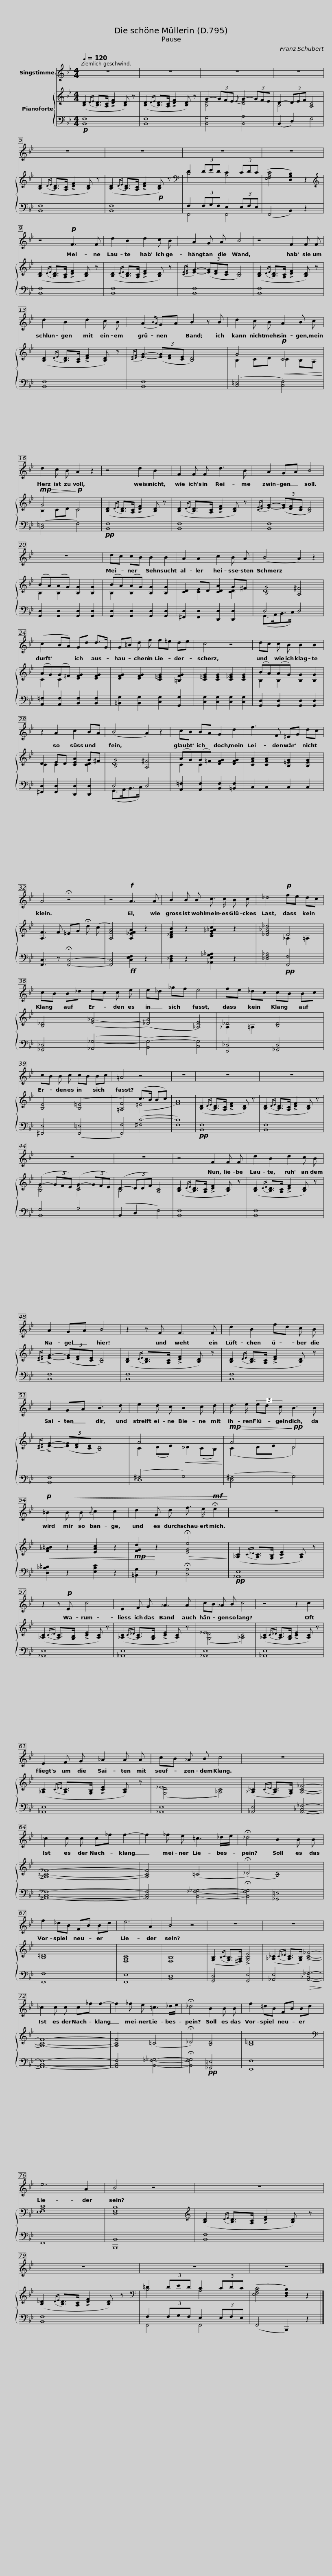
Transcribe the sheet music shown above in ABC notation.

X:1
%%score 1 { ( 2 4 ) | ( 3 5 ) }
L:1/8
Q:1/4=120
M:4/4
I:linebreak $
K:Bb
V:1 treble
V:2 treble
V:4 treble
V:3 bass
V:5 bass
V:1
 z8 | z8 | z8 | z8 | z8 |$ %5
 z8 | z8 | z8 | z4!p! F3 F | d2 B2 d2 c B | %10
 A2 G A B4 |$ z4 F2 F F | d2 B2 d2 c B | (A2{BA)} GA B2 z B | d2 c B A2 B c | %15
 d2 c B A2 z2 |$ z4 d2 B2 | F2 F F d3 B | A2 GA B4 | z8 | %20
 dc cB B2 B2 |$ A2 A2 c2 B A | (B4 A2) z2 | (c2 BA) Gd d>G | G=B d f f=e de | %25
 c4 z4 | dc c B B2 B2 |$ z2 A2 c2 BA | (B4 A2) z2 | cB BA G2 d2 | %30
 f3 F =EG dc | A4 !fermata!z4 | z4!f! A3 A |$ B2 B B c3/2 c/ B c | _d4!p! fe dc | %35
 cB B_d dc c e | e_d _gf e4 | fe _dc cB Bc |$ cB B c cB Bc | =A4 z4 | %40
 z8 | z8 | z8 | z8 |$ z8 | %45
 z4 F2 F F | d2 B2 d2 c B | A2 GA B4 | z2 z F F3 F |$ d2 B2 fd c B | %50
 A2 GA B3 d | e2 d c B2 c d | d3/2 e/ (3ed c B3 B |$!p! =B2!<(! B B{B} c2 c2 | d2 G d f3/2 e/!mf! !fermata!e2!<)! | %55
 z8 | z2 z!p! E c4 | E2 F G _A3 A |$ cB _A B c4 | z4 z2 c2 | %60
 E2 F G _A2 A A | cB _A B c4 | z8 |$ _c2 c c c_f f2- | f2 _f e =c3 _d/e/ | %65
 !fermata!_d4 B2 B B | f2 _dB FB Bd | e6 A2 | B4 z4 |$ z8 | %70
 z8 | _c2 c c c_f f2- | f2 _f e =c3 _d/e/ | !fermata!_d4 B2 B B |$ f2 =dB FB Bd | %75
 e6 A2 | B4 z4 | z8 | z8 | z8 | %80
 z8 |] %81
V:2
 ([B,D]2{DE} [B,D]>[A,C] !>![DF]2 [B,D]) z | ([B,D]2{DE} [B,D]>[A,C] !>![DF]2 [B,D]) z | G2- (3GFE{E} G2- (3GFE | D2- (3DEF [A,C]4 | ([B,D]2{DE} [B,D]>[A,C] !>![DF]2 [B,D]) z |$ %5
 ([B,D]2{DE} [B,D]>[A,C] !>![DF]2!p! [B,D]) z |[K:bass] D2 (3DED C2 (3CDC | (([E,F,A,C]4 [D,G,B,]2)) z2 |[K:treble] ([B,D]2{DE} [B,D]>[A,C] !>![DF]2 [B,D]) z | ([B,D]2{DE} [B,D]>[A,C] !>![DF]2 [B,D]) z | %10
{[CE][DF]} [EG]2- (3([EG][DF][CE] [B,D]4) |$ ([B,D]2{DE} [B,D]>[A,C] !>![DF]2 [B,D]) z | ([B,D]2{DE} [B,D]>[A,C] !>![DF]2 [B,D]) z |{[CE][DF]} [EG]2- (3([EG][DF][CE] [B,D]4) | G4!p!!<(! C4!<)! | %15
!mp!!>(! G4!>)!!p! C4 |$ ([B,D]2{DE} [B,D]>[A,C] !>![DF]2 [B,D]) z | ([B,D]2{DE} [B,D]>[A,C] !>![DF]2 [B,D]) z |{[CE][DF]} [EG]2- (3([EG][DF][CE] [B,D]4) | (BA)(AG) [B,G]2 [B,G]2 | %20
 (BA)(AG) [B,G]2 [B,G]2 |$ [CD]2 ED [CDA]2 G^F | [B,G]4 [A,^F]4 | (AG)(G=F) [DFG]2 [DFG]2 | [DFG]2 [DFG]2 [C=EG]2 [=B,FG]2 | %25
 [C=EG]2 [CEG]2 [C_EG]2 [CEG]2 | (BA)(AG) [B,G]2 [B,G]2 |$ D2 ED [CEA]2 G^F | [B,G]4 [A,^F]4 | (AG)(G=F) [DFG]2 [DFG]2 | %30
 [CFA]2 [CFA]2 [B,=EG]2 [B,EG]2 | [A,F]3 F =EG !fermata!d (c | [A,FA]4) [A,_EFA]2 z2 |$ [B,_DFB]2 z2 [CE_G_Ac]2 z2 | [_DF_A_d]4 D4 | %35
 [B,_D]4 ([E_G-]4 | (([_DG]4) [_A,E]4)) | _D4 [B,D]4 |$ [B,E]4 (([B,=E]4 | [=A,F]4)) (c>B Bc) | %40
 A8 | ([B,D]2{DE} [B,D]>[A,C] !>![DF]2 [B,D]) z | ([B,D]2{DE} [B,D]>[A,C] !>![DF]2 [B,D]) z | (G2- (3GFE) (G2- (3GFE) |$ (D2- (3DDF) [A,C]4 | %45
 ([B,D]2{DE} [B,D]>[A,C] !>![DF]2 [B,D]) z | ([B,D]2{DE} [B,D]>[A,C] !>![DF]2 [B,D]) z |{[CE][DF]} !>![EG]2- (3([EG][DF][CE] [B,D]4) | ([B,D]2{DE} [B,D]>[A,C] !>![DF]2 [B,D]) z |$ ([B,D]2{DE} [B,D]>[A,C] !>![DF]2 [B,D]) z | %50
{[CE][DF]} !>![EG]2- (3([EG][DF][CE] [B,D]4) | A4!<(! D4!<)! |!mp!!>(! A4!>)!!pp! D4 |$!<(! [F_A=B]2 z2 [EAc]2 z2 |!mp! [FGd]2!<)! z2!>(! !fermata![EGe]4!>)! | %55
 ([_A,C]2{C_D} [A,C]>[G,B,] !>![CE]2 [A,C]) z | ([_A,C]2{C_D} [A,C]>[G,B,] !>![CE]2 [A,C]) z | ([_A,C]2{C_D} [A,C]>[G,B,] !>![CE]2 [A,C]) z |$ _E8 | ([_A,C]2{C_D} [A,C]>[G,B,] !>![CE]2 [A,C]) z | %60
 ([_A,C]2{C_D} [A,C]>[G,B,] !>![CE]2 [A,C]) z | _E8 | ([_A,_C]2{C_D} [A,C]>[G,B,]) [A,C_F]4- |$ [_A,_C_F]8- | [A,CF]4 (=C4 | %65
 (!fermata!_D4) [B,D]4) | [B,=D]8 | [F,A,C]8 | [F,B,]8 |$ ([G,B,]2{B,C} [G,B,]>[^F,A,]) !>![G,B,E]4 | %70
 ([_A,_C]2{C_D} [A,C]>[G,B,]) [A,C_F]4- | [A,CF]8- | [A,CF]4 (=C4 | !fermata!_D4) [B,D]4 |$ [B,=D]8 | %75
[K:bass] [E,F,A,C]8 | [D,F,B,]8 |[K:treble] ([B,D]2{DE} [B,D]>[A,C] !>![DF]2 [B,D]) z | ([B,_D]2{DE} [B,D]>[A,C] !>![DF]2 [B,D]) z |[K:bass] =D2 (3DED C2 (3CDC | %80
 (([E,F,A,C]4 [D,F,B,]2)) z2 |] %81
V:3
!p! [B,,F,]8 | [B,,F,]8 | [B,,G,]4 [B,,A,]4 | (B,,2 D,2) F,4 | [B,,F,]8 |$ %5
 [B,,F,]8 | F,2 (3F,G,F, E,2 (3E,F,E, | (F,,4 B,,2) z2 | [B,,F,]8 | [B,,F,]8 | %10
 [B,,F,]8 |$ [B,,F,]8 | [B,,F,]8 | [B,,F,]8 | ([C,=E,]4 [C,F,]4) | %15
 ([C,=E,]4 F,4) |$!pp! [B,,F,]8 | [B,,F,]8 | [B,,F,]8 | [G,,D,]2 [G,,D,]2 [G,,D,]2 [G,,D,]2 | %20
 [G,,D,]2 [G,,D,]2 [G,,D,]2 [G,,D,]2 |$ [^F,,D,]2 [F,,D,]2 [D,,D,]2 [D,,D,]2 | D,4 D,4 | [A,,=F,]2 [A,,F,]2 [B,,F,]2 [B,,F,]2 | [=B,,G,]2 [B,,G,]2 [C,G,]2 [G,,G,]2 | %25
 [C,G,]2 [C,G,]2 [C,G,]2 [C,G,]2 | [G,,D,]2 [G,,D,]2 [G,,D,]2 [G,,D,]2 |$ [^F,,D,]2 [F,,D,]2 [D,,D,]2 [D,,D,]2 | D,4 D,4 | [A,,=F,]2 [A,,F,]2 [B,,F,]2 [=B,,F,]2 | %30
 C,2 C,2 C,2 C,2 | [F,,C,]3 z !fermata![F,,C,]4- | [F,,C,]4!ff! [C,E,F,]2 z2 |$ [B,,_D,F,]2 z2 [_A,,E,_G,_A,]2 z2 | [_D,F,_A,]4!pp! [F,,F,]4 | %35
 [_G,,_D,]4 ([_A,,_G,-]4 | ([B,,G,-]4) [C,G,]4) | [F,,_D,]4 [_G,,D,]4 |$ [^F,,E,]4 (([F,,=E,]4 | [F,,F,]4)) ([^F,C-]4 | %40
 [F,C]8) |!pp! [B,,F,]8 | [B,,F,]8 | G,4 A,4 |$ (B,,2 D,2 F,4) | %45
 [B,,F,]8 | [B,,F,]8 | [B,,F,]8 | [B,,F,]8 |$ [B,,F,]8 | %50
 [B,,F,]8 | (^F,4 G,4) | ([D,^F,]4 G,4) |$ [D,_A,=B,]2 z2 [E,A,C]2 z2 | [=B,,G,]2 z2 !fermata![C,G,]4 | %55
!pp! [_A,,E,]8 | [_A,,E,]8 | [_A,,E,]8 |$ [_A,,E,]8 | [_A,,E,]8 | %60
 [_A,,E,]8 | [_A,,E,]8 | [_A,,E,]4 [A,,_C,_F,]4- |$ [_A,,_C,_F,]8- | [A,,C,F,]4 [B,,_F,_G,]4- | %65
 !fermata![B,,F,G,]4 [_G,,=E,]4 | [F,,F,]8 | [F,,E,]8 | [B,,D,]8 |$ [G,,D,]4 [G,,E,]4 | %70
 [_A,,E,]4!>(! [A,,_C,_F,]4-!>)! | [A,,C,F,]8- | [A,,C,F,]4 [B,,_F,_G,]4- | !fermata![B,,F,G,]4!pp! [_G,,=E,]4 |$ [F,,F,]8 | %75
 F,,8 | [B,,,B,,]8 | [B,,F,]8 | [B,,F,]8 | F,2 (3F,G,F, E,2 (3E,F,E, | %80
 (F,,4 B,,,2) z2 |] %81
V:4
 x8 | x8 | [B,E]4 [CE]4 | B,4 x4 | x8 |$ %5
 x8 |[K:bass] B,4 A,4 | x8 |[K:treble] x8 | x8 | %10
 x8 |$ x8 | x8 | x8 | B,2 CD C2 B,A, | %15
 B,2 CD C4 |$ x8 | x8 | x8 | B,2 B,2 x4 | %20
 B,2 B,2 x4 |$ x2 C2 x2 [CD]2 | D8 | C2 C2 x4 | x8 | %25
 x8 | B,2 B,2 x4 |$ C2 C2 x2 [CD]2 | D8 | C2 C2 x4 | %30
 x8 | x8 | x8 |$ x8 | x4 _A,2 =A,2 | %35
 x8 | x8 | _A,2 =A,2 x4 |$ x8 | x4 (=E4 | %40
 F8) | x8 | x8 | [B,E]4 [CE]4 |$ B,4 x4 | %45
 x8 | x8 | x8 | x8 |$ x8 | %50
 x8 | C2 (DE) D2 (CB,) | (C2 DE D4) |$ x8 | x8 | %55
 x8 | x8 | x8 |$ (([G,D]4 [_A,C]4)) | x8 | %60
 x8 | (([G,D]4 [_A,C]4)) | x8 |$ x8 | x8 | %65
 x8 | x8 | x8 | x8 |$ x8 | %70
 x8 | x8 | x8 | x8 |$ x8 | %75
[K:bass] x8 | x8 |[K:treble] x8 | x8 |[K:bass] B,4 A,4 | %80
 x8 |] %81
V:5
 x8 | x8 | x8 | x8 | x8 |$ %5
 x8 | F,,4 F,,4 | x8 | x8 | x8 | %10
 x8 |$ x8 | x8 | x8 | x8 | %15
 x8 |$ x8 | x8 | x8 | x8 | %20
 x8 |$ x8 | (G,,>A,,B,,>C,) x4 | x8 | x8 | %25
 x8 | x8 |$ x8 | (G,,>A,,B,,>C,) x4 | x8 | %30
 x8 | x8 | x8 |$ x8 | x8 | %35
 x8 | x8 | x8 |$ x8 | x8 | %40
 x8 | x8 | x8 | B,,8 |$ x8 | %45
 x8 | x8 | x8 | x8 |$ x8 | %50
 x8 | D,8 | x8 |$ x8 | x8 | %55
 x8 | x8 | x8 |$ x8 | x8 | %60
 x8 | x8 | x8 |$ x8 | x8 | %65
 x8 | x8 | x8 | x8 |$ x8 | %70
 x8 | x8 | x8 | x8 |$ x8 | %75
 x8 | x8 | x8 | x8 | F,,4 F,,4 | %80
 x8 |] %81
